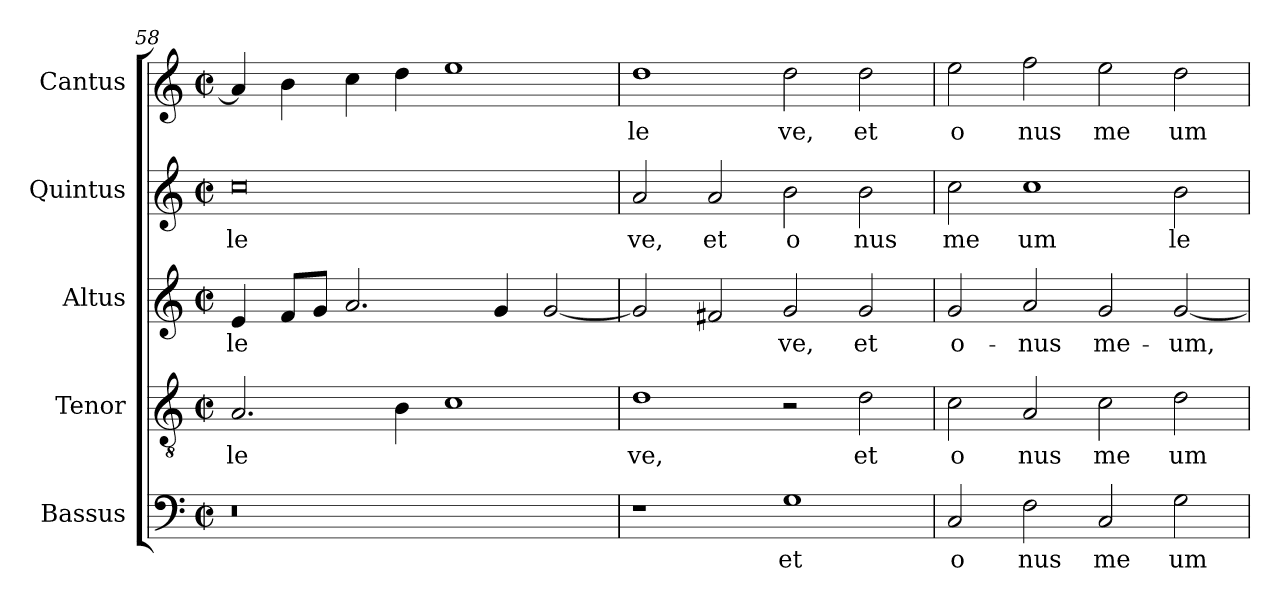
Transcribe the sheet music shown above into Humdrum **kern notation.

**kern	**text	**kern	**text	**kern	**text	**kern	**text	**kern	**text
*part5	*part5	*part4	*part4	*part3	*part3	*part2	*part2	*part1	*part1
*staff5	*staff5	*staff4	*staff4	*staff3	*staff3	*staff2	*staff2	*staff1	*staff1
*I"Bassus	*	*I"Tenor	*	*I"Altus	*	*I"Quintus	*	*I"Cantus	*
*clefF4	*	*clefGv2	*	*clefG2	*	*clefG2	*	*clefG2	*
*M2/2	*	*M2/2	*	*M2/2	*	*M2/2	*	*M2/2	*
*met(c|)	*	*met(c|)	*	*met(c|)	*	*met(c|)	*	*met(c|)	*
=58	=58	=58	=58	=58	=58	=58	=58	=58	=58
!	!	!	!LO:LY:b:cj	!	!LO:LY:b:cj	!	!LO:LY:b:cj	!	!
0r	.	2.A/	le	4e/	le	0cc	le	4a/]	.
.	.	.	.	8f/L	.	.	.	4b\	.
.	.	.	.	8g/J	.	.	.	.	.
.	.	.	.	2.a/	.	.	.	4cc\	.
.	.	4B\	.	.	.	.	.	4dd\	.
.	.	1c	.	.	.	.	.	1ee	.
.	.	.	.	4g/	.	.	.	.	.
.	.	.	.	[>2g/	.	.	.	.	.
!!LO:LB:g=z
=59	=59	=59	=59	=59	=59	=59	=59	=59	=59
!	!	!	!LO:LY:b:cj	!	!	!	!LO:LY:b:cj	!	!LO:LY:b:cj
1r	.	1d	ve,	2g/]	.	2a/	ve,	1dd	le
!	!	!	!	!	!	!	!LO:LY:b:cj	!	!
.	.	.	.	2f#X/	.	2a/	et	.	.
!	!LO:LY:b:cj	!	!	!	!LO:LY:b:cj	!	!LO:LY:b:cj	!	!LO:LY:b:cj
1G	et	2r	.	2g/	ve,	2b\	o	2dd\	ve,
!	!	!	!LO:LY:b:cj	!	!LO:LY:b:cj	!	!LO:LY:b:cj	!	!LO:LY:b:cj
.	.	2d\	et	2g/	et	2b\	nus	2dd\	et
=60	=60	=60	=60	=60	=60	=60	=60	=60	=60
!	!LO:LY:b:cj	!	!LO:LY:b:cj	!	!LO:LY:b:cj	!	!LO:LY:b:cj	!	!LO:LY:b:cj
2C/	o	2c\	o	2g/	o-	2cc\	me	2ee\	o
!	!LO:LY:b:cj	!	!LO:LY:b:cj	!	!LO:LY:b:cj	!	!LO:LY:b:cj	!	!LO:LY:b:cj
2F\	nus	2A/	nus	2a/	-nus	1cc	um	2ff\	nus
!	!LO:LY:b:cj	!	!LO:LY:b:cj	!	!LO:LY:b:cj	!	!	!	!LO:LY:b:cj
2C/	me	2c\	me	2g/	me-	.	.	2ee\	me
!	!LO:LY:b:cj	!	!LO:LY:b:cj	!	!LO:LY:b	!	!LO:LY:b:cj	!	!LO:LY:b:cj
2G\	um	2d\	um	[<2g/	-um,	2b\	le	2dd\	um
=	=	=	=	=	=	=	=	=	=
*-	*-	*-	*-	*-	*-	*-	*-	*-	*-
